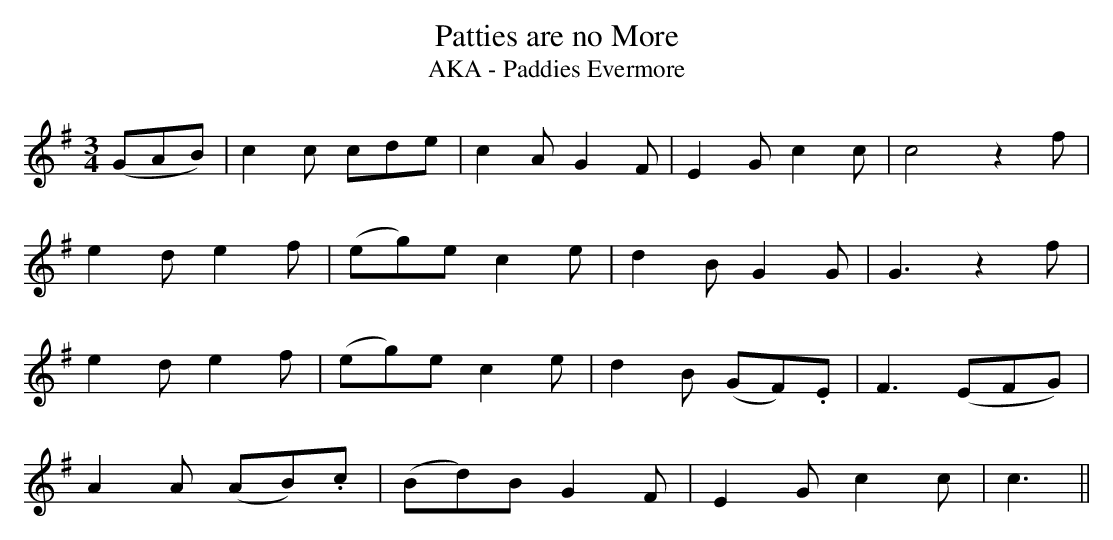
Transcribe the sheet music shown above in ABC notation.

X:1
T:Patties are no More
T:AKA - Paddies Evermore
M:6/8
L:1/8
M:3/4
L:1/8
K:G
(GAB)|c2c cde|c2A G2F|E2G c2c|c4 z2f|
e2d e2f|(eg)e c2e|d2B G2G|G3 z2f|
e2de2f|(eg)e c2e|d2B (GF).E|F3 (EFG)|
A2A (AB).c|(Bd)B G2F|E2G c2c|c3||
